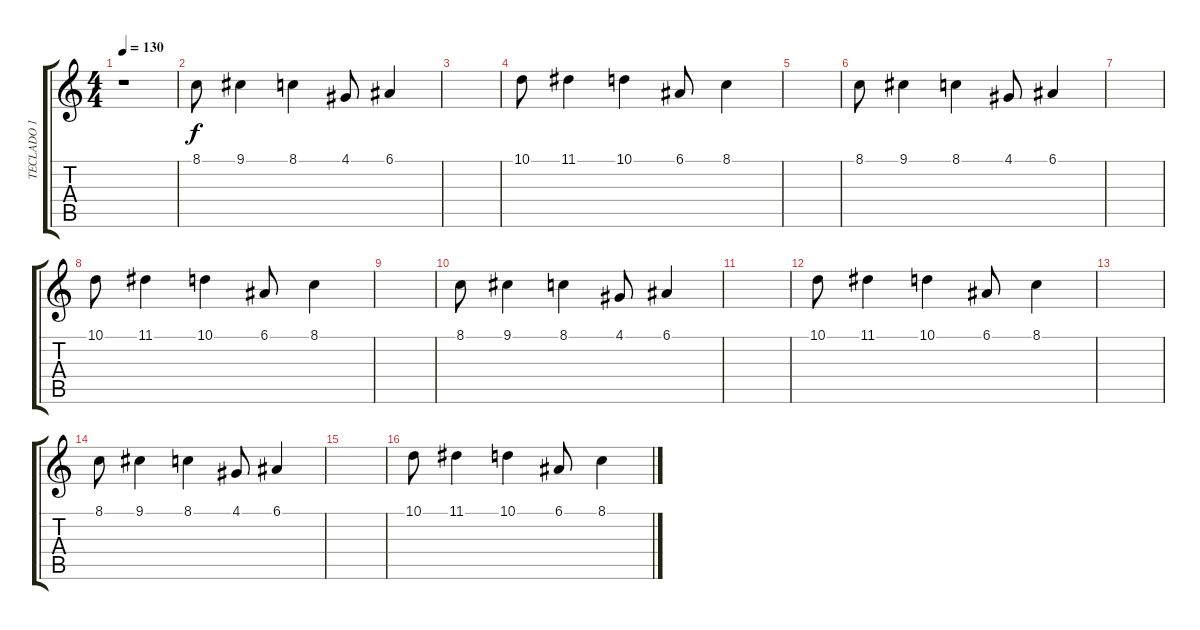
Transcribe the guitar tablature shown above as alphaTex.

\track ("TECLADO 1" "TECLADO 1") {instrument choiraahs}
\staff {score tabs}
\tuning (E4 B3 G3 D3 A2 E2) {hide}
\ts (4 4)
\tempo 130
\clef g2
\ks c
r.1{dy f} |
8.1.8 9.1.4 8.1.4 4.1.8 6.1.4 |
|
10.1.8 11.1.4 10.1.4 6.1.8 8.1.4 |
|
8.1.8 9.1.4 8.1.4 4.1.8 6.1.4 |
|
10.1.8 11.1.4 10.1.4 6.1.8 8.1.4 |
|
8.1.8 9.1.4 8.1.4 4.1.8 6.1.4 |
|
10.1.8 11.1.4 10.1.4 6.1.8 8.1.4 |
|
8.1.8 9.1.4 8.1.4 4.1.8 6.1.4 |
|
10.1.8 11.1.4 10.1.4 6.1.8 8.1.4
